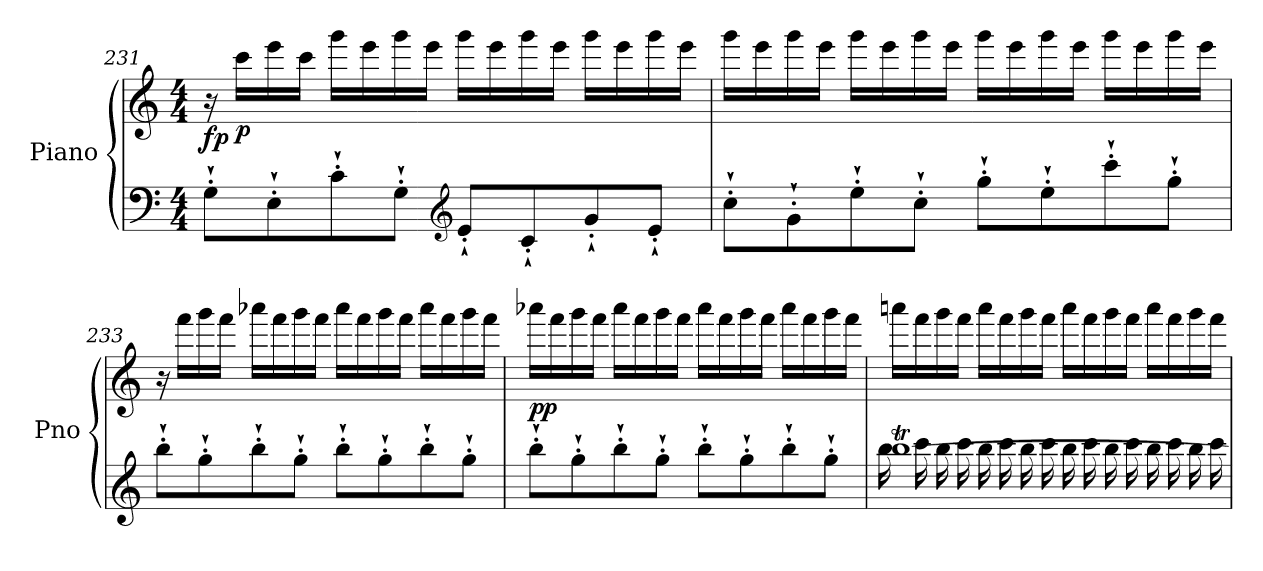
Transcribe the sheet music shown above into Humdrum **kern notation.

**kern	**kern	**dynam
*part1	*part1	*part1
*staff2	*staff1	*staff1/2
*I"Piano	*	*
*I'Pno	*	*
*clefF4	*clefG2	*
*k[]	*k[]	*
*M4/4	*M4/4	*
=231	=231	=231
!	!	!LO:DY:b
8G'`\L	16r	fp
!	!	!LO:DY:b
.	16ccc\LL	p
8E'`\	16eee\	.
.	16ccc\JJ	.
8c'`\	16ggg\LL	.
.	16eee\	.
8G'`\J	16ggg\	.
.	16eee\JJ	.
*clefG2	*	*
8e'`/L	16ggg\LL	.
.	16eee\	.
8c'`/	16ggg\	.
.	16eee\JJ	.
8g'`/	16ggg\LL	.
.	16eee\	.
8e'`/J	16ggg\	.
.	16eee\JJ	.
!!LO:PB:g=z
=232	=232	=232
8cc'`\L	16ggg\LL	.
.	16eee\	.
8g'`\	16ggg\	.
.	16eee\JJ	.
8ee'`\	16ggg\LL	.
.	16eee\	.
8cc'`\J	16ggg\	.
.	16eee\JJ	.
8gg'`\L	16ggg\LL	.
.	16eee\	.
8ee'`\	16ggg\	.
.	16eee\JJ	.
8ccc'`\	16ggg\LL	.
.	16eee\	.
8gg'`\J	16ggg\	.
.	16eee\JJ	.
=233	=233	=233
!	!	!LO:DY:b
8bb'`\L	16r	other-dynamics
.	16fff\LL	.
8gg'`\	16ggg\	.
.	16fff\JJ	.
8bb'`\	16aaa-X\LL	.
.	16fff\	.
8gg'`\J	16ggg\	.
.	16fff\JJ	.
8bb'`\L	16aaa-\LL	.
.	16fff\	.
8gg'`\	16ggg\	.
.	16fff\JJ	.
8bb'`\	16aaa-\LL	.
.	16fff\	.
8gg'`\J	16ggg\	.
.	16fff\JJ	.
!!LO:LB:g=z
=234	=234	=234
!	!	!LO:DY:b
8bb'`\L	16aaa-X\LL	pp
.	16fff\	.
8gg'`\	16ggg\	.
.	16fff\JJ	.
8bb'`\	16aaa-\LL	.
.	16fff\	.
8gg'`\J	16ggg\	.
.	16fff\JJ	.
8bb'`\L	16aaa-\LL	.
.	16fff\	.
8gg'`\	16ggg\	.
.	16fff\JJ	.
8bb'`\	16aaa-\LL	.
.	16fff\	.
8gg'`\J	16ggg\	.
.	16fff\JJ	.
=235	=235	=235
*^	*	*
!	!	!	!LO:DY:b
[1bbt	16bb	16aaan\LL	other-dynamics
.	16ccc	16fff\	.
.	16bb	16ggg\	.
.	16ccc	16fff\JJ	.
.	16bb	16aaa\LL	.
.	16ccc	16fff\	.
.	16bb	16ggg\	.
.	16ccc	16fff\JJ	.
.	16bb	16aaa\LL	.
.	16ccc	16fff\	.
.	16bb	16ggg\	.
.	16ccc	16fff\JJ	.
.	16bb	16aaa\LL	.
.	16ccc	16fff\	.
.	16bb	16ggg\	.
.	16ccc	16fff\JJ	.
*v	*v	*	*
=	=	=
*-	*-	*-
